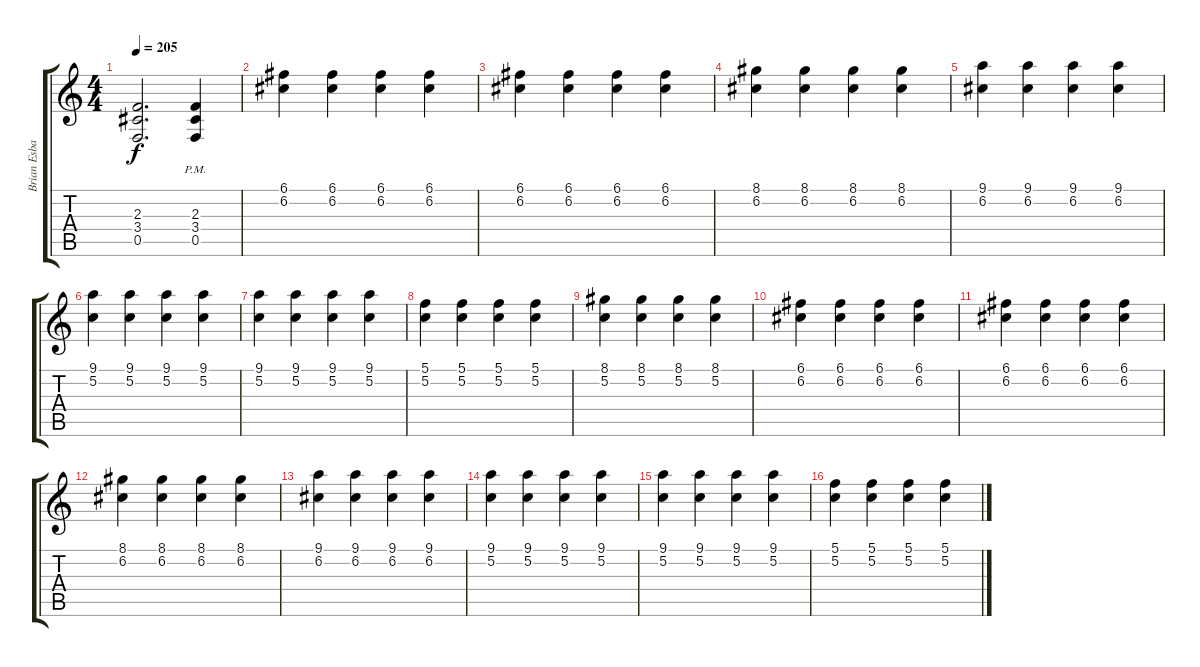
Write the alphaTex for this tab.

\track ("Brian Esbach" "Brian Esba") {instrument distortionguitar}
\staff {score tabs}
\tuning (C4 G3 Eb3 Bb2 F2 C2) {hide}
\ts (4 4)
\tempo 205
\clef g2
\ks c
(2.3{t} 3.4{t} 0.5{t}).2{d dy f} (2.3{pm} 3.4{pm} 0.5{pm}).4 |
(6.1 6.2).4 (6.1 6.2).4 (6.1 6.2).4 (6.1 6.2).4 |
(6.1 6.2).4 (6.1 6.2).4 (6.1 6.2).4 (6.1 6.2).4 |
(8.1 6.2).4 (8.1 6.2).4 (8.1 6.2).4 (8.1 6.2).4 |
(9.1 6.2).4 (9.1 6.2).4 (9.1 6.2).4 (9.1 6.2).4 |
(9.1 5.2).4 (9.1 5.2).4 (9.1 5.2).4 (9.1 5.2).4 |
(9.1 5.2).4 (9.1 5.2).4 (9.1 5.2).4 (9.1 5.2).4 |
(5.1 5.2).4 (5.1 5.2).4 (5.1 5.2).4 (5.1 5.2).4 |
(8.1 5.2).4 (8.1 5.2).4 (8.1 5.2).4 (8.1 5.2).4 |
(6.1 6.2).4 (6.1 6.2).4 (6.1 6.2).4 (6.1 6.2).4 |
(6.1 6.2).4 (6.1 6.2).4 (6.1 6.2).4 (6.1 6.2).4 |
(8.1 6.2).4 (8.1 6.2).4 (8.1 6.2).4 (8.1 6.2).4 |
(9.1 6.2).4 (9.1 6.2).4 (9.1 6.2).4 (9.1 6.2).4 |
(9.1 5.2).4 (9.1 5.2).4 (9.1 5.2).4 (9.1 5.2).4 |
(9.1 5.2).4 (9.1 5.2).4 (9.1 5.2).4 (9.1 5.2).4 |
(5.1 5.2).4 (5.1 5.2).4 (5.1 5.2).4 (5.1 5.2).4
